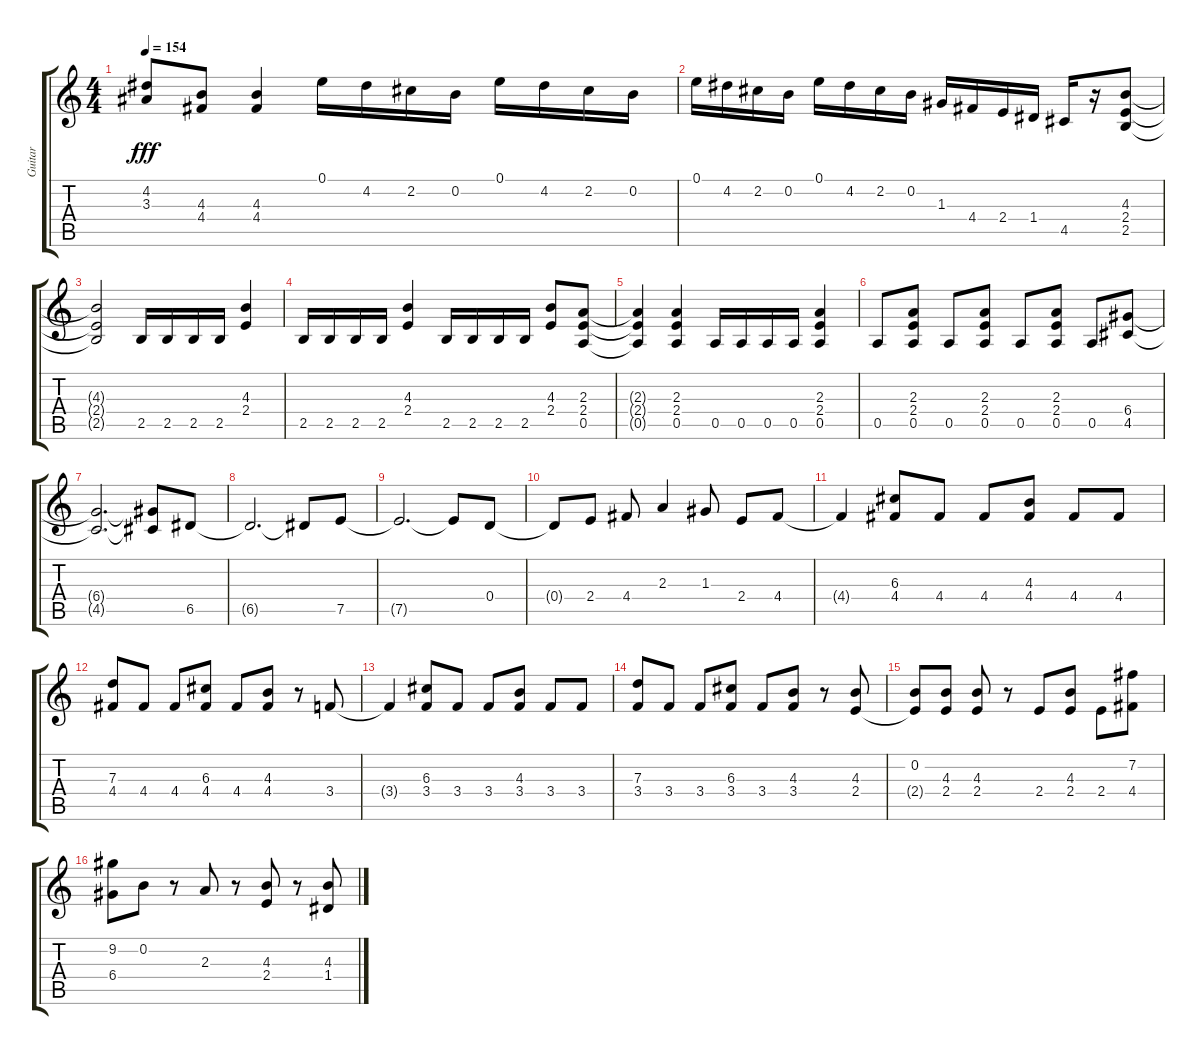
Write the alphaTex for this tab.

\track ("Guitar" "Guitar") {instrument distortionguitar}
\staff {score tabs}
\tuning (E4 B3 G3 D3 A2 E2) {hide}
\ts (4 4)
\tempo 154
\clef g2
\ks c
(4.2{t} 3.3{t}).8{dy fff} (4.3 4.4).8 (4.3 4.4).4 0.1.16 4.2.16 2.2.16 0.2.16 0.1.16 4.2.16 2.2.16 0.2.16 |
0.1.16 4.2.16 2.2.16 0.2.16 0.1.16 4.2.16 2.2.16 0.2.16 1.3.16 4.4.16 2.4.16 1.4.16 4.5.16 r.16 (4.3 2.4 2.5).8 |
(4.3{t} 2.4{t} 2.5{t}).2 2.5.16 2.5.16 2.5.16 2.5.16 (4.3 2.4).4 |
2.5.16 2.5.16 2.5.16 2.5.16 (4.3 2.4).4 2.5.16 2.5.16 2.5.16 2.5.16 (4.3 2.4).8 (2.3 2.4 0.5).8 |
(2.3{t} 2.4{t} 0.5{t}).4 (2.3 2.4 0.5).4 0.5.16 0.5.16 0.5.16 0.5.16 (2.3 2.4 0.5).4 |
0.5.8 (2.3 2.4 0.5).8 0.5.8 (2.3 2.4 0.5).8 0.5.8 (2.3 2.4 0.5).8 0.5.8 (6.4 4.5).8 |
(6.4{t} 4.5{t}).2{d} (6.4{t} 4.5{t}).8 6.5.8 |
6.5{t}.2{d} 6.5{t}.8 7.5.8 |
7.5{t}.2{d} 7.5{t}.8 0.4.8 |
0.4{t}.8 2.4.8 4.4.8 2.3.4 1.3.8 2.4.8 4.4.8 |
4.4{t}.4 (6.3 4.4).8 4.4.8 4.4.8 (4.3 4.4).8 4.4.8 4.4.8 |
(7.3 4.4).8 4.4.8 4.4.8 (6.3 4.4).8 4.4.8 (4.3 4.4).8 r.8 3.4.8 |
3.4{t}.4 (6.3 3.4).8 3.4.8 3.4.8 (4.3 3.4).8 3.4.8 3.4.8 |
(7.3 3.4).8 3.4.8 3.4.8 (6.3 3.4).8 3.4.8 (4.3 3.4).8 r.8 (4.3 2.4).8 |
(0.2 2.4{t}).8 (4.3 2.4).8 (4.3 2.4).8 r.8 2.4.8 (4.3 2.4).8 2.4.8 (7.2 4.4).8 |
(9.2 6.4).8 0.2.8 r.8 2.3.8 r.8 (4.3 2.4).8 r.8 (4.3 1.4).8
